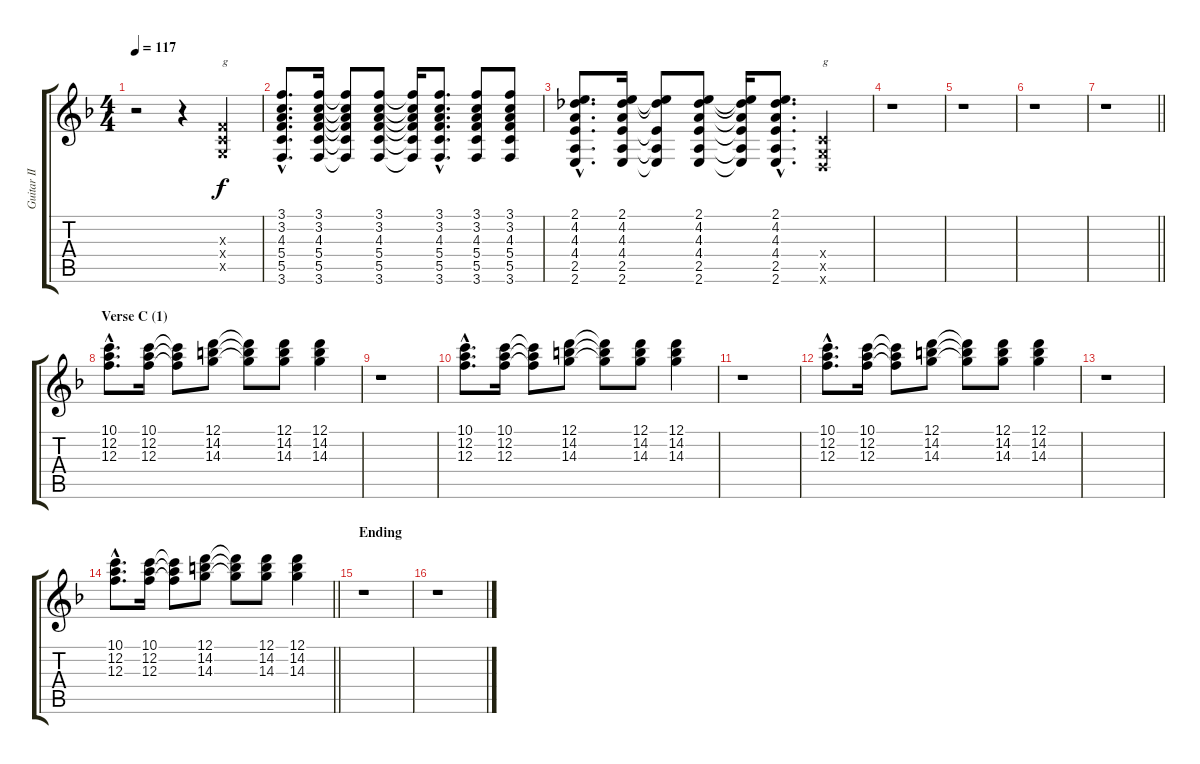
\track ("Guitar II" "Guitar II") {instrument distortionguitar}
\staff {score tabs}
\tuning (D4 A3 F3 C3 G2 D2) {hide}
\ts (4 4)
\tempo 117
\clef g2
\ks dminor
r.2{dy f} r.4 (0.3{x} 0.4{x} 0.5{x}).4{txt "g"} |
(3.1{hac} 3.2{hac} 4.3{hac} 5.4{hac} 5.5{hac} 3.6{hac}).8{d} (3.1 3.2 4.3 5.4 5.5 3.6).16 (3.1{t} 3.2{t} 4.3{t} 5.4{t} 5.5{t} 3.6{t}).8 (3.1 3.2 4.3 5.4 5.5 3.6).8 (3.1{t} 3.2{t} 4.3{t} 5.4{t} 5.5{t} 3.6{t}).16 (3.1{hac} 3.2{hac} 4.3{hac} 5.4{hac} 5.5{hac} 3.6{hac}).8{d} (3.1 3.2 4.3 5.4 5.5 3.6).8 (3.1 3.2 4.3 5.4 5.5 3.6).8 |
(2.1{hac} 4.2{hac} 4.3{hac} 4.4{hac} 2.5{hac} 2.6{hac}).8{d} (2.1 4.2 4.3 4.4 2.5 2.6).16 (2.1{t} 4.2{t} 4.4{t} 2.5{t} 2.6{t}).8 (2.1 4.2 4.3 4.4 2.5 2.6).8 (2.1{t} 4.2{t} 4.3{t} 4.4{t} 2.5{t} 2.6{t}).16 (2.1{hac} 4.2{hac} 4.3{hac} 4.4{hac} 2.5{hac} 2.6{hac}).8{d} (0.4{x} 0.5{x} 0.6{x}).4{txt "g"} |
r.1 |
r.1 |
r.1 |
\barLineRight lightlight
r.1 |
\section ("" "Verse C (1)")
(10.1{hac} 12.2{hac} 12.3{hac}).8{d} (10.1 12.2 12.3).16 (10.1{t} 12.2{t} 12.3{t}).8 (12.1 14.2 14.3).8 (12.1{t} 14.2{t} 14.3{t}).8 (12.1 14.2 14.3).8 (12.1 14.2 14.3).4 |
r.1 |
(10.1{hac} 12.2{hac} 12.3{hac}).8{d} (10.1 12.2 12.3).16 (10.1{t} 12.2{t} 12.3{t}).8 (12.1 14.2 14.3).8 (12.1{t} 14.2{t} 14.3{t}).8 (12.1 14.2 14.3).8 (12.1 14.2 14.3).4 |
r.1 |
(10.1{hac} 12.2{hac} 12.3{hac}).8{d} (10.1 12.2 12.3).16 (10.1{t} 12.2{t} 12.3{t}).8 (12.1 14.2 14.3).8 (12.1{t} 14.2{t} 14.3{t}).8 (12.1 14.2 14.3).8 (12.1 14.2 14.3).4 |
r.1 |
\barLineRight lightlight
(10.1{hac} 12.2{hac} 12.3{hac}).8{d} (10.1 12.2 12.3).16 (10.1{t} 12.2{t} 12.3{t}).8 (12.1 14.2 14.3).8 (12.1{t} 14.2{t} 14.3{t}).8 (12.1 14.2 14.3).8 (12.1 14.2 14.3).4 |
\section ("" "Ending")
r.1 |
r.1
